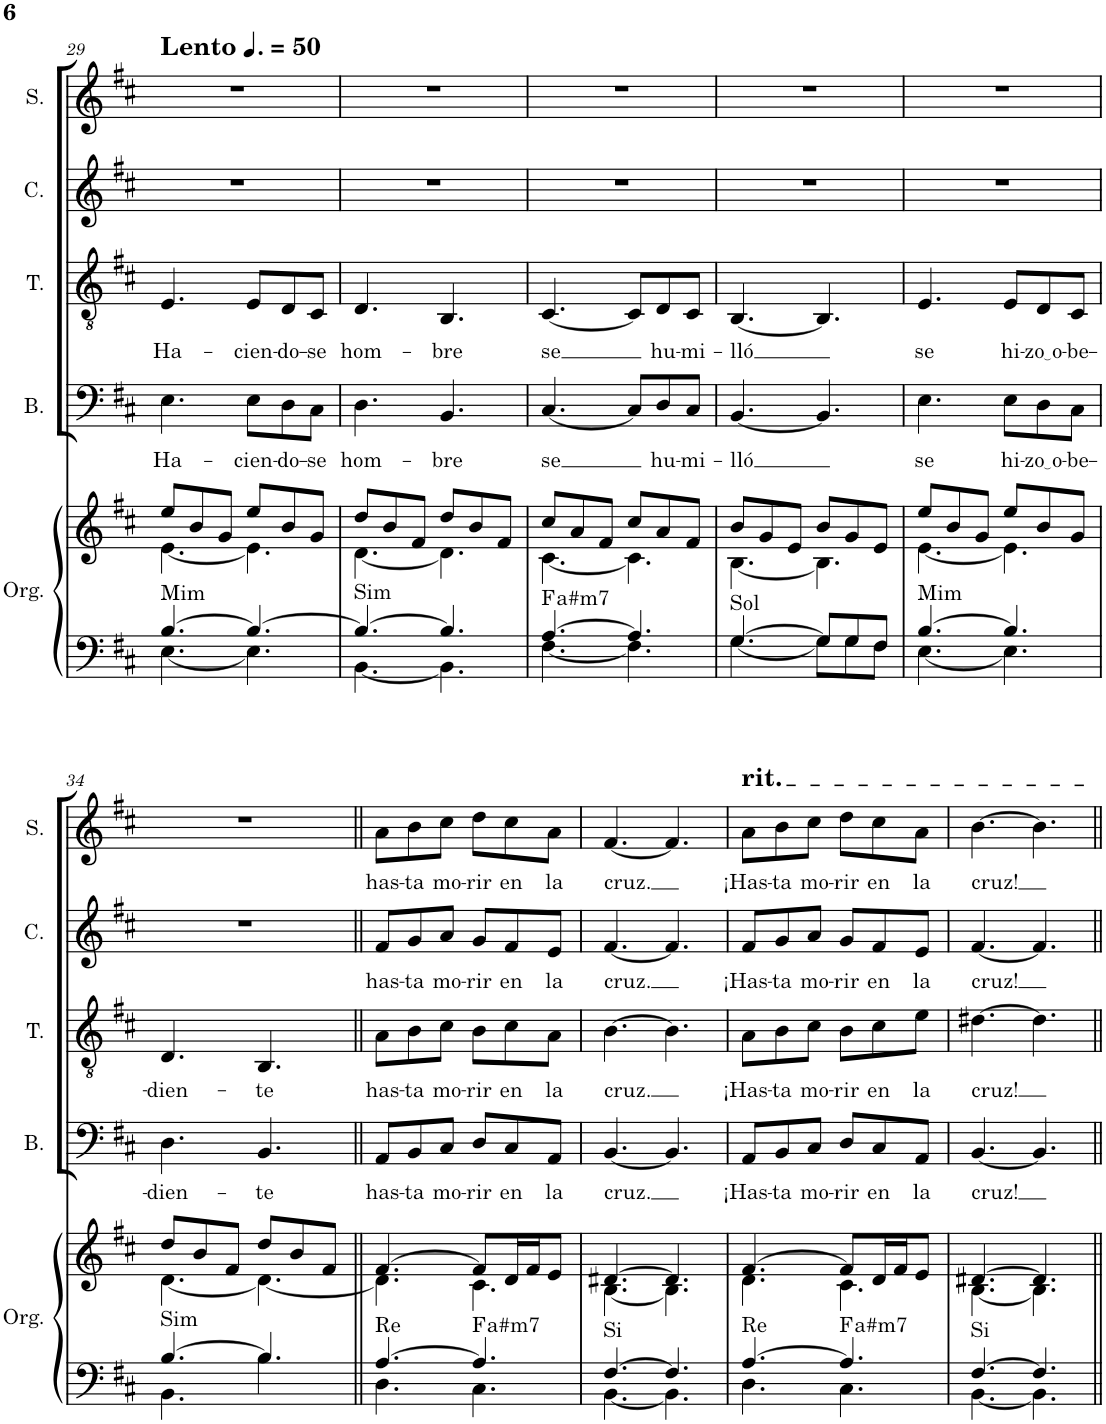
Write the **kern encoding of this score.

**kern	**kern	**harte	**kern	**text	**kern	**text	**kern	**text	**kern	**text
*part5	*part5	*part5	*part4	*part4	*part3	*part3	*part2	*part2	*part1	*part1
*staff6	*staff5	*	*staff4	*staff4	*staff3	*staff3	*staff2	*staff2	*staff1	*staff1
*I"Órgano	*	*	*I"Bajo	*	*I"Tenor	*	*I"Contralto	*	*I"Soprano	*
*	*	*	*I'B.	*	*I'T.	*	*I'C.	*	*I'S.	*
!!LO:PB:g=z
*clefF4	*clefG2	*	*clefF4	*	*clefGv2	*	*clefG2	*	*clefG2	*
*k[f#c#]	*k[f#c#]	*	*k[f#c#]	*	*k[f#c#]	*	*k[f#c#]	*	*k[f#c#]	*
*M6/8	*M6/8	*	*M6/8	*	*M6/8	*	*M6/8	*	*M6/8	*
*MM75	*MM75	*	*MM75	*	*MM75	*	*MM75	*	*MM75	*
=29	=29	=29	=29	=29	=29	=29	=29	=29	=29	=29
*^	*^	*	*	*	*	*	*	*	*	*
!	!	!	!	!	!	!	!	!	!	!	!LO:TX:a:B:t=Lento	!
!	!	!	!	!LO:H:kt=Mim	!	!LO:LY:b	!	!LO:LY:b	!	!	!	!
[4.B/	[4.E\	8ee/L	[4.e\	N	4.E\	Ha-	4.E/	Ha-	2.r	.	2.r	.
.	.	8b/	.	.	.	.	.	.	.	.	.	.
.	.	8g/J	.	.	.	.	.	.	.	.	.	.
!	!	!	!	!	!	!LO:LY:b	!	!LO:LY:b	!	!	!	!
4.B/_	4.E\]	8ee/L	4.e\]	.	8E\L	-cien-	8E/L	-cien-	.	.	.	.
!	!	!	!	!	!	!LO:LY:b	!	!LO:LY:b	!	!	!	!
.	.	8b/	.	.	8D\	-do-	8D/	-do-	.	.	.	.
!	!	!	!	!	!	!LO:LY:b	!	!LO:LY:b	!	!	!	!
.	.	8g/J	.	.	8C#\J	-se	8C#/J	-se	.	.	.	.
=30	=30	=30	=30	=30	=30	=30	=30	=30	=30	=30	=30	=30
!	!	!	!	!LO:H:kt=Sim	!	!LO:LY:b	!	!LO:LY:b	!	!	!	!
4.B/_	[4.BB\	8dd/L	[4.d\	N	4.D\	hom-	4.D/	hom-	2.r	.	2.r	.
.	.	8b/	.	.	.	.	.	.	.	.	.	.
.	.	8f#/J	.	.	.	.	.	.	.	.	.	.
!	!	!	!	!	!	!LO:LY:b	!	!LO:LY:b	!	!	!	!
4.B/]	4.BB\]	8dd/L	4.d\]	.	4.BB/	-bre	4.BB/	-bre	.	.	.	.
.	.	8b/	.	.	.	.	.	.	.	.	.	.
.	.	8f#/J	.	.	.	.	.	.	.	.	.	.
=31	=31	=31	=31	=31	=31	=31	=31	=31	=31	=31	=31	=31
!	!	!	!	!LO:H:kt=a#m	!	!LO:LY:b	!	!LO:LY:b	!	!	!	!
[4.A/	[4.F#\	8cc#/L	[4.c#\	.	[4.C#/	se	[4.C#/	se	2.r	.	2.r	.
.	.	8a/	.	.	.	.	.	.	.	.	.	.
.	.	8f#/J	.	.	.	.	.	.	.	.	.	.
4.A/]	4.F#\]	8cc#/L	4.c#\]	.	8C#/L]	.	8C#/L]	.	.	.	.	.
!	!	!	!	!	!	!LO:LY:b	!	!LO:LY:b	!	!	!	!
.	.	8a/	.	.	8D/	hu-	8D/	hu-	.	.	.	.
!	!	!	!	!	!	!LO:LY:b	!	!LO:LY:b	!	!	!	!
.	.	8f#/J	.	.	8C#/J	-mi-	8C#/J	-mi-	.	.	.	.
=32	=32	=32	=32	=32	=32	=32	=32	=32	=32	=32	=32	=32
!	!	!	!	!LO:H:kt=Sol	!	!LO:LY:b	!	!LO:LY:b	!	!	!	!
[4.G/	[4.G\	8b/L	[4.B\	N	[4.BB/	-lló	[4.BB/	-lló	2.r	.	2.r	.
.	.	8g/	.	.	.	.	.	.	.	.	.	.
.	.	8e/J	.	.	.	.	.	.	.	.	.	.
8G/L]	8G\L]	8b/L	4.B\]	.	4.BB/]	.	4.BB/]	.	.	.	.	.
8G/	8G\	8g/	.	.	.	.	.	.	.	.	.	.
8F#/J	8F#\J	8e/J	.	.	.	.	.	.	.	.	.	.
=33	=33	=33	=33	=33	=33	=33	=33	=33	=33	=33	=33	=33
!	!	!	!	!LO:H:kt=Mim	!	!LO:LY:b	!	!LO:LY:b	!	!	!	!
[4.B/	[4.E\	8ee/L	[4.e\	N	4.E\	se	4.E/	se	2.r	.	2.r	.
.	.	8b/	.	.	.	.	.	.	.	.	.	.
.	.	8g/J	.	.	.	.	.	.	.	.	.	.
!	!	!	!	!	!	!LO:LY:b	!	!LO:LY:b	!	!	!	!
4.B/]	4.E\]	8ee/L	4.e\]	.	8E\L	hi-	8E/L	hi-	.	.	.	.
!	!	!	!	!	!	!LO:LY:b	!	!LO:LY:b	!	!	!	!
.	.	8b/	.	.	8D\	zo o	8D/	zo o	.	.	.	.
!	!	!	!	!	!	!LO:LY:b	!	!LO:LY:b	!	!	!	!
.	.	8g/J	.	.	8C#\J	-be-	8C#/J	-be-	.	.	.	.
!!LO:LB:g=z
=34	=34	=34	=34	=34	=34	=34	=34	=34	=34	=34	=34	=34
!	!	!	!	!LO:H:kt=Sim	!	!LO:LY:b	!	!LO:LY:b	!	!	!	!
[4.B/	4.BB\	8dd/L	[4.d\	N	4.D\	-dien-	4.D/	-dien-	2.r	.	2.r	.
.	.	8b/	.	.	.	.	.	.	.	.	.	.
.	.	8f#/J	.	.	.	.	.	.	.	.	.	.
!	!	!	!	!	!	!LO:LY:b	!	!LO:LY:b	!	!	!	!
4.B/]	4.B\	8dd/L	4.d\_	.	4.BB/	-te	4.BB/	-te	.	.	.	.
.	.	8b/	.	.	.	.	.	.	.	.	.	.
.	.	8f#/J	.	.	.	.	.	.	.	.	.	.
=35||	=35||	=35||	=35||	=35||	=35||	=35||	=35||	=35||	=35||	=35||	=35||	=35||
!	!	!	!	!LO:H:kt=Re	!	!LO:LY:b	!	!LO:LY:b	!	!LO:LY:b	!	!LO:LY:b
[4.A/	4.D\	[4.f#/	4.d\]	N	8AA/L	has-	8A\L	has-	8f#/L	has-	8a\L	has-
!	!	!	!	!	!	!LO:LY:b	!	!LO:LY:b	!	!LO:LY:b	!	!LO:LY:b
.	.	.	.	.	8BB/	-ta	8B\	-ta	8g/	-ta	8b\	-ta
!	!	!	!	!	!	!LO:LY:b	!	!LO:LY:b	!	!LO:LY:b	!	!LO:LY:b
.	.	.	.	.	8C#/J	mo-	8c#\J	mo-	8a/J	mo-	8cc#\J	mo-
!	!	!	!	!LO:H:kt=a#m	!	!LO:LY:b	!	!LO:LY:b	!	!LO:LY:b	!	!LO:LY:b
4.A/]	4.C#\	8f#/L]	4.c#\	.	8D/L	-rir	8B\L	-rir	8g/L	-rir	8dd\L	-rir
!	!	!	!	!	!	!LO:LY:b	!	!LO:LY:b	!	!LO:LY:b	!	!LO:LY:b
.	.	16d/L	.	.	8C#/	en	8c#\	en	8f#/	en	8cc#\	en
.	.	16f#/J	.	.	.	.	.	.	.	.	.	.
!	!	!	!	!	!	!LO:LY:b	!	!LO:LY:b	!	!LO:LY:b	!	!LO:LY:b
.	.	8e/J	.	.	8AA/J	la	8A\J	la	8e/J	la	8a\J	la
=36	=36	=36	=36	=36	=36	=36	=36	=36	=36	=36	=36	=36
!	!	!	!	!LO:H:kt=Si	!	!LO:LY:b	!	!LO:LY:b	!	!LO:LY:b	!	!LO:LY:b
[4.F#/	[4.BB\	[4.d#X/	[4.B\	N	[4.BB/	cruz.	[4.B\	cruz.	[4.f#/	cruz.	[4.f#/	cruz.
4.F#/]	4.BB\]	4.d#/]	4.B\]	.	4.BB/]	.	4.B\]	.	4.f#/]	.	4.f#/]	.
=37	=37	=37	=37	=37	=37	=37	=37	=37	=37	=37	=37	=37
!	!	!	!	!	!	!	!	!	!	!	!LO:TX:a:t=rit.	!
!	!	!	!	!LO:H:kt=Re	!	!LO:LY:b	!	!LO:LY:b	!	!LO:LY:b	!	!LO:LY:b
[4.A/	4.D\	[4.f#/	4.d\	N	8AA/L	¡Has-	8A\L	¡Has-	8f#/L	¡Has-	8a\L	¡Has-
!	!	!	!	!	!	!LO:LY:b	!	!LO:LY:b	!	!LO:LY:b	!	!LO:LY:b
.	.	.	.	.	8BB/	-ta	8B\	-ta	8g/	-ta	8b\	-ta
!	!	!	!	!	!	!LO:LY:b	!	!LO:LY:b	!	!LO:LY:b	!	!LO:LY:b
.	.	.	.	.	8C#/J	mo-	8c#\J	mo-	8a/J	mo-	8cc#\J	mo-
!	!	!	!	!LO:H:kt=a#m	!	!LO:LY:b	!	!LO:LY:b	!	!LO:LY:b	!	!LO:LY:b
4.A/]	4.C#\	8f#/L]	4.c#\	.	8D/L	-rir	8B\L	-rir	8g/L	-rir	8dd\L	-rir
!	!	!	!	!	!	!LO:LY:b	!	!LO:LY:b	!	!LO:LY:b	!	!LO:LY:b
.	.	16d/L	.	.	8C#/	en	8c#\	en	8f#/	en	8cc#\	en
.	.	16f#/J	.	.	.	.	.	.	.	.	.	.
!	!	!	!	!	!	!LO:LY:b	!	!LO:LY:b	!	!LO:LY:b	!	!LO:LY:b
.	.	8e/J	.	.	8AA/J	la	8e\J	la	8e/J	la	8a\J	la
=38	=38	=38	=38	=38	=38	=38	=38	=38	=38	=38	=38	=38
!	!	!	!	!LO:H:kt=Si	!	!LO:LY:b	!	!LO:LY:b	!	!LO:LY:b	!	!LO:LY:b
[4.F#/	[4.BB\	[4.d#X/	[4.B\	N	[4.BB/	cruz!	[4.d#X\	cruz!	[4.f#/	cruz!	[4.b\	cruz!
4.F#/]	4.BB\]	4.d#/]	4.B\]	.	4.BB/]	.	4.d#\]	.	4.f#/]	.	4.b\]	.
*v	*v	*	*	*	*	*	*	*	*	*	*	*
*	*v	*v	*	*	*	*	*	*	*	*	*
=||	=||	=||	=||	=||	=||	=||	=||	=||	=||	=||
*-	*-	*-	*-	*-	*-	*-	*-	*-	*-	*-
